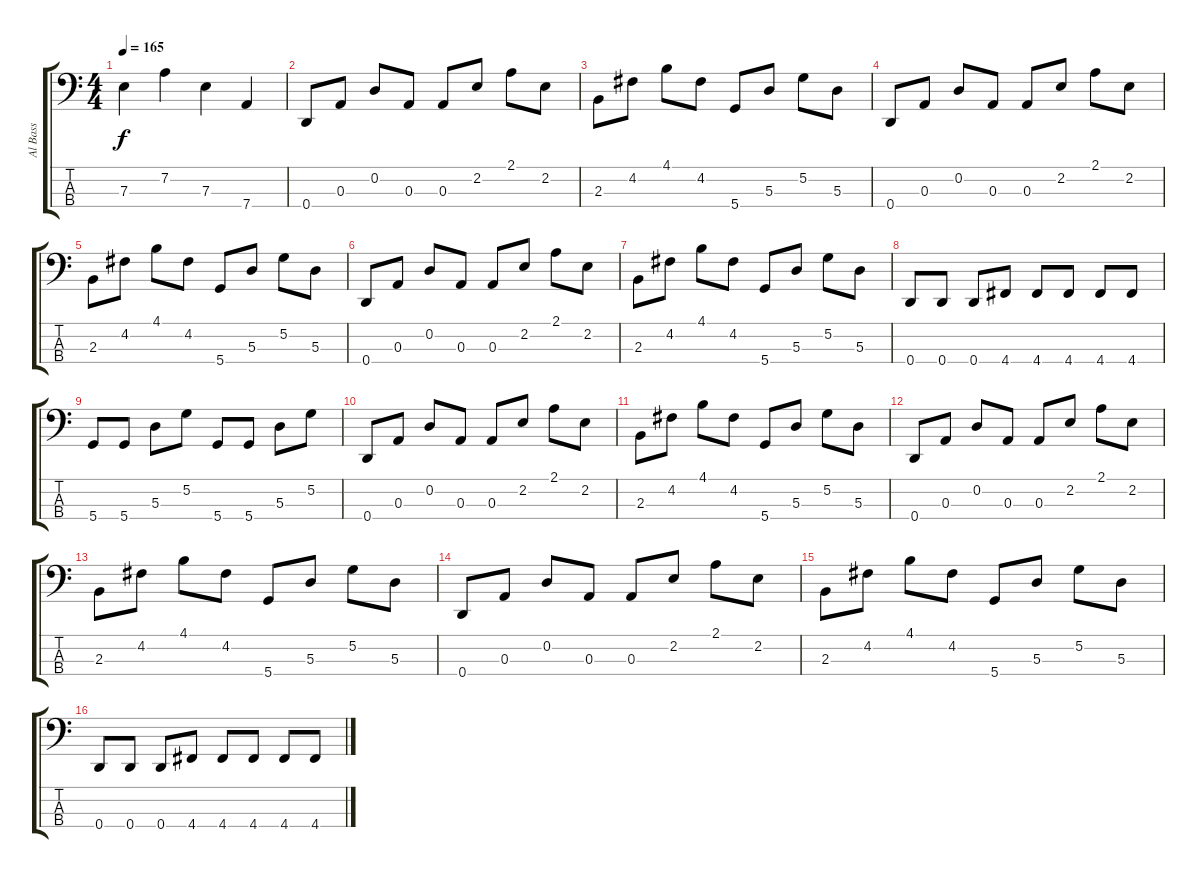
\track ("Al Bass" "Al Bass") {instrument electricbasspick}
\staff {score tabs}
\tuning (G2 D2 A1 D1) {hide}
\ts (4 4)
\tempo 165
\clef f4
\ks c
7.3.4{dy f} 7.2.4 7.3.4 7.4.4 |
0.4.8 0.3.8 0.2.8 0.3.8 0.3.8 2.2.8 2.1.8 2.2.8 |
2.3.8 4.2.8 4.1.8 4.2.8 5.4.8 5.3.8 5.2.8 5.3.8 |
0.4.8 0.3.8 0.2.8 0.3.8 0.3.8 2.2.8 2.1.8 2.2.8 |
2.3.8 4.2.8 4.1.8 4.2.8 5.4.8 5.3.8 5.2.8 5.3.8 |
0.4.8 0.3.8 0.2.8 0.3.8 0.3.8 2.2.8 2.1.8 2.2.8 |
2.3.8 4.2.8 4.1.8 4.2.8 5.4.8 5.3.8 5.2.8 5.3.8 |
0.4.8 0.4.8 0.4.8 4.4.8 4.4.8 4.4.8 4.4.8 4.4.8 |
5.4.8 5.4.8 5.3.8 5.2.8 5.4.8 5.4.8 5.3.8 5.2.8 |
0.4.8 0.3.8 0.2.8 0.3.8 0.3.8 2.2.8 2.1.8 2.2.8 |
2.3.8 4.2.8 4.1.8 4.2.8 5.4.8 5.3.8 5.2.8 5.3.8 |
0.4.8 0.3.8 0.2.8 0.3.8 0.3.8 2.2.8 2.1.8 2.2.8 |
2.3.8 4.2.8 4.1.8 4.2.8 5.4.8 5.3.8 5.2.8 5.3.8 |
0.4.8 0.3.8 0.2.8 0.3.8 0.3.8 2.2.8 2.1.8 2.2.8 |
2.3.8 4.2.8 4.1.8 4.2.8 5.4.8 5.3.8 5.2.8 5.3.8 |
0.4.8 0.4.8 0.4.8 4.4.8 4.4.8 4.4.8 4.4.8 4.4.8
